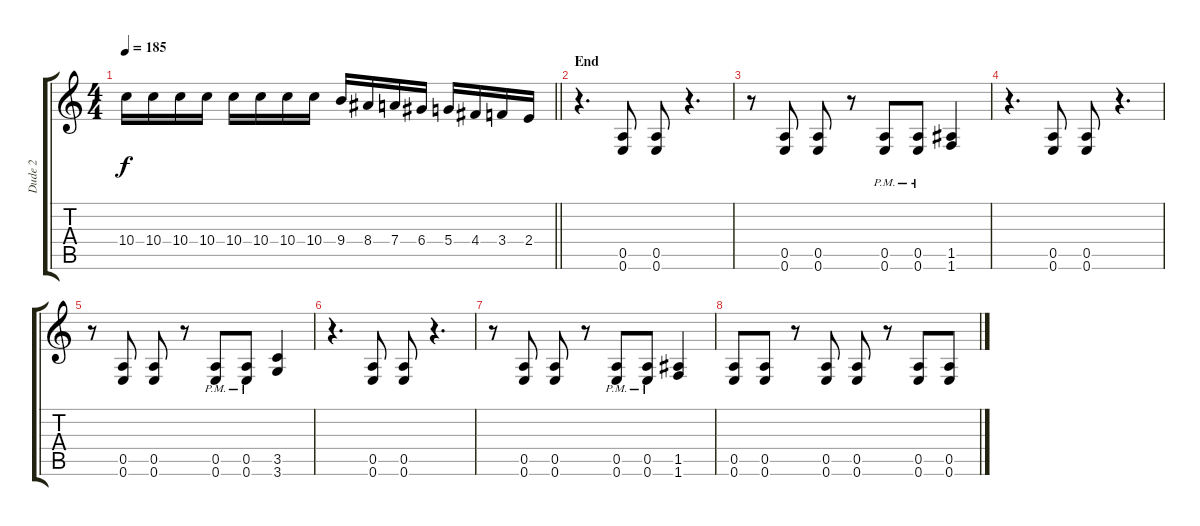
\track ("Dude 2" "Dude 2") {instrument distortionguitar}
\staff {score tabs}
\tuning (E4 B3 G3 D3 A2 E2) {hide}
\ts (4 4)
\tempo 185
\clef g2
\barLineRight lightlight
\ks c
10.4.16{dy f} 10.4.16 10.4.16 10.4.16 10.4.16 10.4.16 10.4.16 10.4.16 9.4.16 8.4.16 7.4.16 6.4.16 5.4.16 4.4.16 3.4.16 2.4.16 |
\section ("" "End")
r.4{d} (0.5 0.6).8 (0.5 0.6).8 r.4{d} |
r.8 (0.5 0.6).8 (0.5 0.6).8 r.8 (0.5{pm} 0.6{pm}).8 (0.5{pm} 0.6{pm}).8 (1.5 1.6).4 |
r.4{d} (0.5 0.6).8 (0.5 0.6).8 r.4{d} |
r.8 (0.5 0.6).8 (0.5 0.6).8 r.8 (0.5{pm} 0.6{pm}).8 (0.5{pm} 0.6{pm}).8 (3.5 3.6).4 |
r.4{d} (0.5 0.6).8 (0.5 0.6).8 r.4{d} |
r.8 (0.5 0.6).8 (0.5 0.6).8 r.8 (0.5{pm} 0.6{pm}).8 (0.5{pm} 0.6{pm}).8 (1.5 1.6).4 |
(0.5 0.6).8 (0.5 0.6).8 r.8 (0.5 0.6).8 (0.5 0.6).8 r.8 (0.5 0.6).8 (0.5 0.6).8
